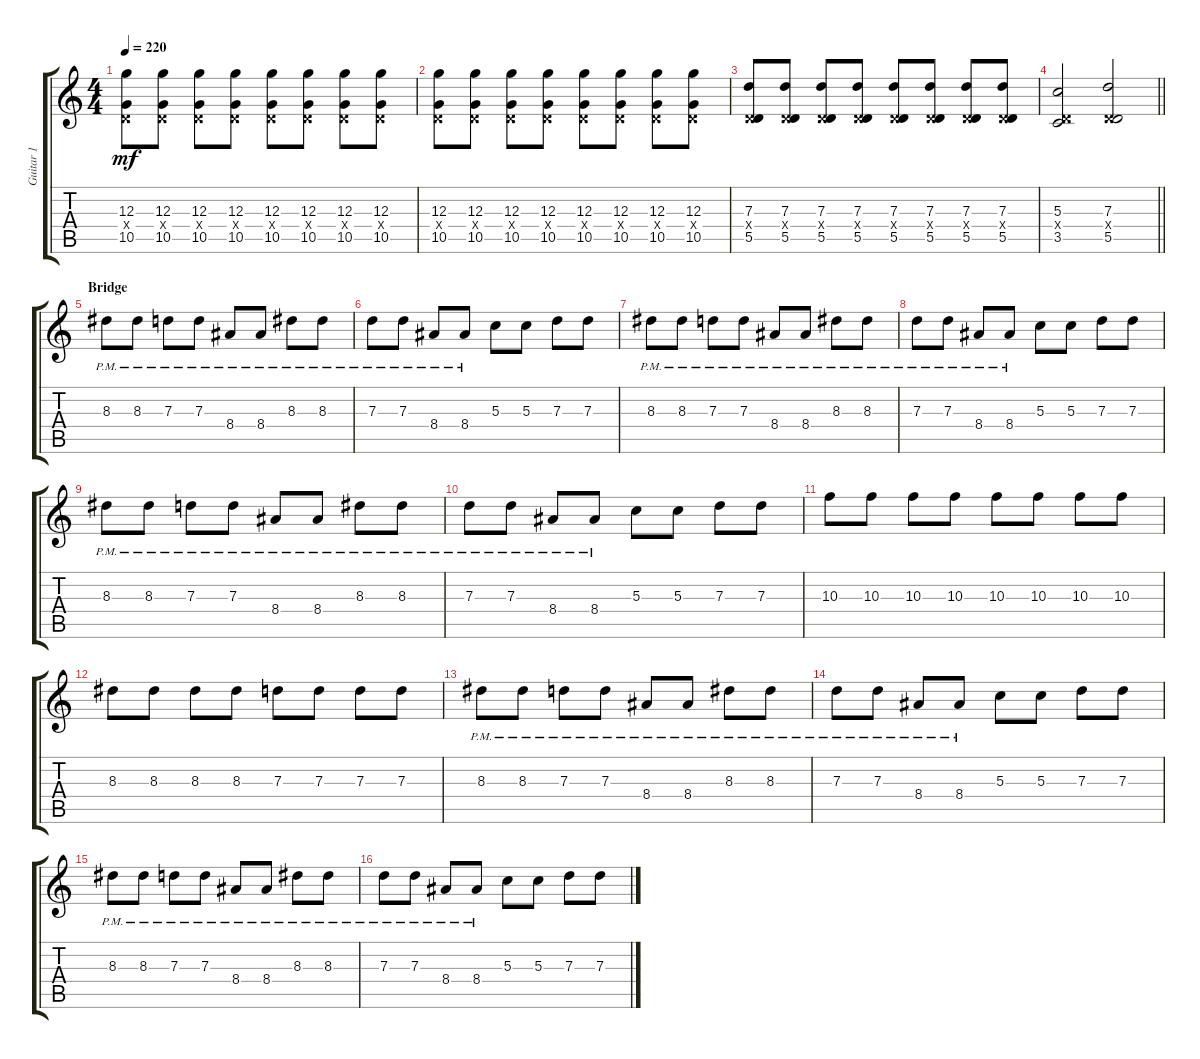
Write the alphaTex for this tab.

\track ("Guitar 1" "Guitar 1") {instrument distortionguitar}
\staff {score tabs}
\tuning (E4 A3 G3 D3 A2 D2) {hide}
\ts (4 4)
\tempo 220
\clef g2
\ks c
(12.3 0.4{x} 10.5).8{dy mf} (12.3 0.4{x} 10.5).8 (12.3 0.4{x} 10.5).8 (12.3 0.4{x} 10.5).8 (12.3 0.4{x} 10.5).8 (12.3 0.4{x} 10.5).8 (12.3 0.4{x} 10.5).8 (12.3 0.4{x} 10.5).8 |
(12.3 0.4{x} 10.5).8 (12.3 0.4{x} 10.5).8 (12.3 0.4{x} 10.5).8 (12.3 0.4{x} 10.5).8 (12.3 0.4{x} 10.5).8 (12.3 0.4{x} 10.5).8 (12.3 0.4{x} 10.5).8 (12.3 0.4{x} 10.5).8 |
(7.3 0.4{x} 5.5).8 (7.3 0.4{x} 5.5).8 (7.3 0.4{x} 5.5).8 (7.3 0.4{x} 5.5).8 (7.3 0.4{x} 5.5).8 (7.3 0.4{x} 5.5).8 (7.3 0.4{x} 5.5).8 (7.3 0.4{x} 5.5).8 |
\barLineRight lightlight
(5.3 0.4{x} 3.5).2 (7.3 0.4{x} 5.5).2 |
\section ("" "Bridge")
8.3{pm}.8 8.3{pm}.8 7.3{pm}.8 7.3{pm}.8 8.4{pm}.8 8.4{pm}.8 8.3{pm}.8 8.3{pm}.8 |
7.3{pm}.8 7.3{pm}.8 8.4{pm}.8 8.4{pm}.8 5.3.8 5.3.8 7.3.8 7.3.8 |
8.3{pm}.8 8.3{pm}.8 7.3{pm}.8 7.3{pm}.8 8.4{pm}.8 8.4{pm}.8 8.3{pm}.8 8.3{pm}.8 |
7.3{pm}.8 7.3{pm}.8 8.4{pm}.8 8.4{pm}.8 5.3.8 5.3.8 7.3.8 7.3.8 |
8.3{pm}.8 8.3{pm}.8 7.3{pm}.8 7.3{pm}.8 8.4{pm}.8 8.4{pm}.8 8.3{pm}.8 8.3{pm}.8 |
7.3{pm}.8 7.3{pm}.8 8.4{pm}.8 8.4{pm}.8 5.3.8 5.3.8 7.3.8 7.3.8 |
10.3.8 10.3.8 10.3.8 10.3.8 10.3.8 10.3.8 10.3.8 10.3.8 |
8.3.8 8.3.8 8.3.8 8.3.8 7.3.8 7.3.8 7.3.8 7.3.8 |
8.3{pm}.8 8.3{pm}.8 7.3{pm}.8 7.3{pm}.8 8.4{pm}.8 8.4{pm}.8 8.3{pm}.8 8.3{pm}.8 |
7.3{pm}.8 7.3{pm}.8 8.4{pm}.8 8.4{pm}.8 5.3.8 5.3.8 7.3.8 7.3.8 |
8.3{pm}.8 8.3{pm}.8 7.3{pm}.8 7.3{pm}.8 8.4{pm}.8 8.4{pm}.8 8.3{pm}.8 8.3{pm}.8 |
7.3{pm}.8 7.3{pm}.8 8.4{pm}.8 8.4{pm}.8 5.3.8 5.3.8 7.3.8 7.3.8
